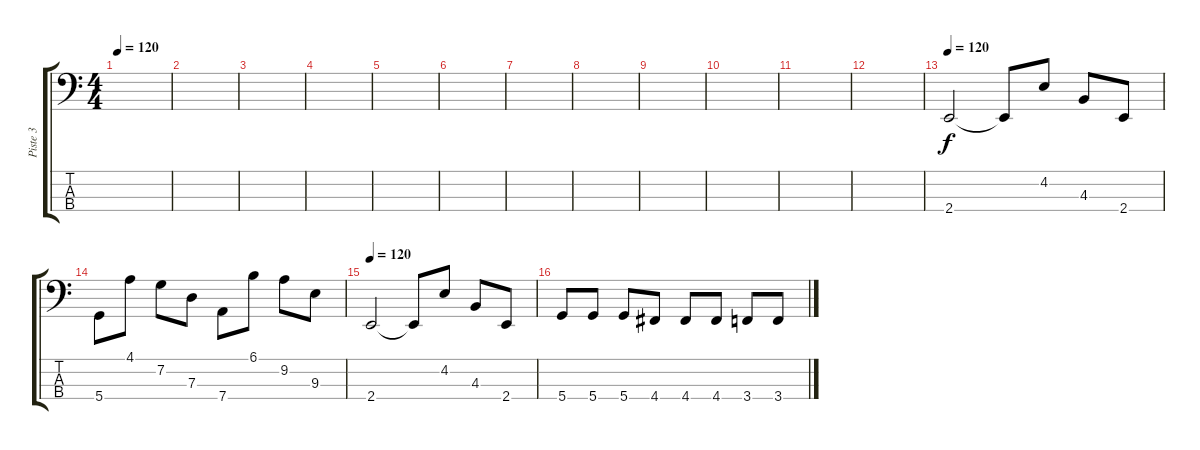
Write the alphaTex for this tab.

\track ("Piste 3" "Piste 3") {instrument electricbasspick}
\staff {score tabs}
\tuning (F2 C2 G1 D1) {hide}
\ts (4 4)
\tempo 120
\clef f4
\ks c
|
|
|
|
|
|
|
|
|
|
|
|
\tempo 120
2.4.2 2.4{t}.8 4.2.8 4.3.8 2.4.8 |
5.4.8 4.1.8 7.2.8 7.3.8 7.4.8 6.1.8 9.2.8 9.3.8 |
\tempo 120
2.4.2 2.4{t}.8 4.2.8 4.3.8 2.4.8 |
5.4.8 5.4.8 5.4.8 4.4.8 4.4.8 4.4.8 3.4.8 3.4.8
